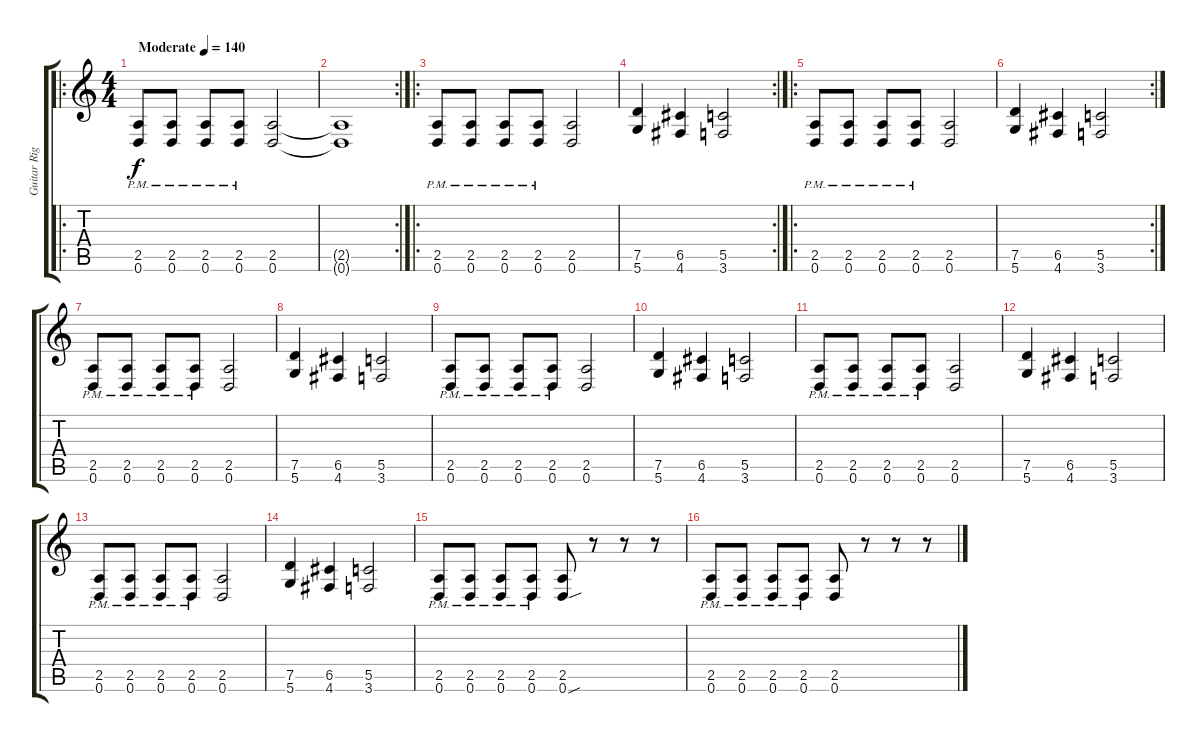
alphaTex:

\track ("Guitar Right" "Guitar Rig") {instrument distortionguitar}
\staff {score tabs}
\tuning (D4 A3 F3 C3 G2 D2) {hide}
\ro
\ts (4 4)
\tempo (140 "Moderate")
\clef g2
\ks c
(2.5{pm} 0.6{pm}).8{dy f instrument distortionguitar} (2.5{pm} 0.6{pm}).8 (2.5{pm} 0.6{pm}).8 (2.5{pm} 0.6{pm}).8 (2.5 0.6).2 |
\rc 2
(2.5{t} 0.6{t}).1 |
\ro
(2.5{pm} 0.6{pm}).8 (2.5{pm} 0.6{pm}).8 (2.5{pm} 0.6{pm}).8 (2.5{pm} 0.6{pm}).8 (2.5 0.6).2 |
\rc 2
(7.5 5.6).4 (6.5 4.6).4 (5.5 3.6).2 |
\ro
(2.5{pm} 0.6{pm}).8 (2.5{pm} 0.6{pm}).8 (2.5{pm} 0.6{pm}).8 (2.5{pm} 0.6{pm}).8 (2.5 0.6).2 |
\rc 2
(7.5 5.6).4 (6.5 4.6).4 (5.5 3.6).2 |
(2.5{pm} 0.6{pm}).8 (2.5{pm} 0.6{pm}).8 (2.5{pm} 0.6{pm}).8 (2.5{pm} 0.6{pm}).8 (2.5 0.6).2 |
(7.5 5.6).4 (6.5 4.6).4 (5.5 3.6).2 |
(2.5{pm} 0.6{pm}).8 (2.5{pm} 0.6{pm}).8 (2.5{pm} 0.6{pm}).8 (2.5{pm} 0.6{pm}).8 (2.5 0.6).2 |
(7.5 5.6).4 (6.5 4.6).4 (5.5 3.6).2 |
(2.5{pm} 0.6{pm}).8 (2.5{pm} 0.6{pm}).8 (2.5{pm} 0.6{pm}).8 (2.5{pm} 0.6{pm}).8 (2.5 0.6).2 |
(7.5 5.6).4 (6.5 4.6).4 (5.5 3.6).2 |
(2.5{pm} 0.6{pm}).8 (2.5{pm} 0.6{pm}).8 (2.5{pm} 0.6{pm}).8 (2.5{pm} 0.6{pm}).8 (2.5 0.6).2 |
(7.5 5.6).4 (6.5 4.6).4 (5.5 3.6).2 |
(2.5{pm} 0.6{pm}).8 (2.5{pm} 0.6{pm}).8 (2.5{pm} 0.6{pm}).8 (2.5{pm} 0.6{pm}).8 (2.5 0.6{sou}).8 r.8 r.8 r.8 |
(2.5{pm} 0.6{pm}).8 (2.5{pm} 0.6{pm}).8 (2.5{pm} 0.6{pm}).8 (2.5{pm} 0.6{pm}).8 (2.5 0.6).8 r.8 r.8 r.8
